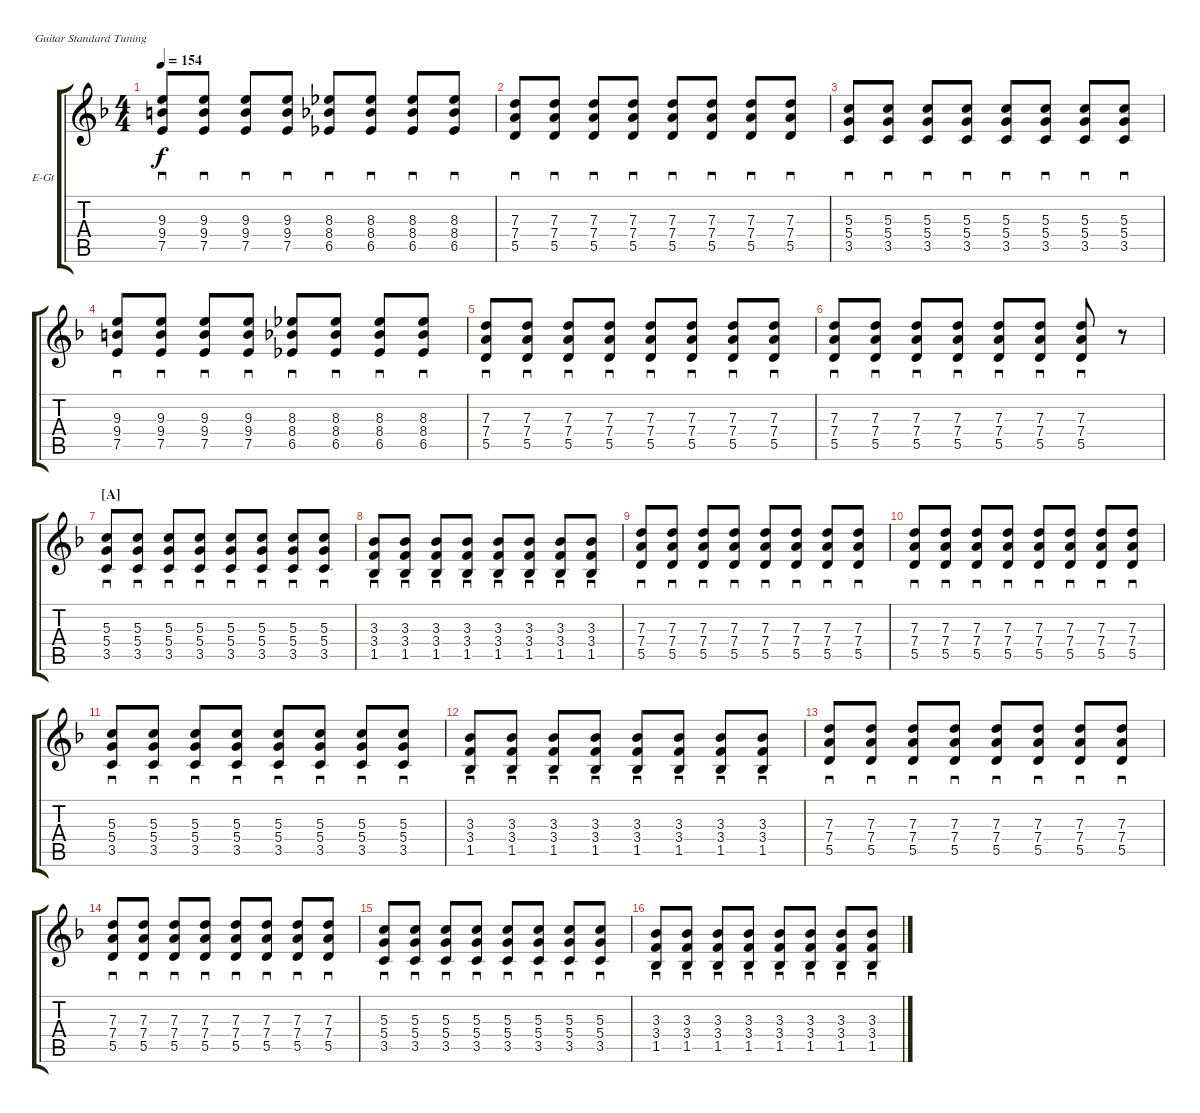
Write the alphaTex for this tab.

\bracketExtendMode groupsimilarinstruments
\firstSystemTrackNameOrientation horizontal
\otherSystemsTrackNameOrientation horizontal
\track ("Nick Valensi" "E-Gt") {instrument distortionguitar}
\staff {score tabs}
\tuning (E4 B3 G3 D3 A2 E2)
\ts (4 4)
\tempo 154
\clef g2
\ks f
(9.3 9.4 7.5).8{sd dy f} (9.3 9.4 7.5).8{sd} (9.3 9.4 7.5).8{sd} (9.3 9.4 7.5).8{sd} (8.3 8.4 6.5).8{sd} (8.3 8.4 6.5).8{sd} (8.3 8.4 6.5).8{sd} (8.3 8.4 6.5).8{sd} |
(7.3 7.4 5.5).8{sd} (7.3 7.4 5.5).8{sd} (7.3 7.4 5.5).8{sd} (7.3 7.4 5.5).8{sd} (7.3 7.4 5.5).8{sd} (7.3 7.4 5.5).8{sd} (7.3 7.4 5.5).8{sd} (7.3 7.4 5.5).8{sd} |
(5.3 5.4 3.5).8{sd} (5.3 5.4 3.5).8{sd} (5.3 5.4 3.5).8{sd} (5.3 5.4 3.5).8{sd} (5.3 5.4 3.5).8{sd} (5.3 5.4 3.5).8{sd} (5.3 5.4 3.5).8{sd} (5.3 5.4 3.5).8{sd} |
(9.3 9.4 7.5).8{sd} (9.3 9.4 7.5).8{sd} (9.3 9.4 7.5).8{sd} (9.3 9.4 7.5).8{sd} (8.3 8.4 6.5).8{sd} (8.3 8.4 6.5).8{sd} (8.3 8.4 6.5).8{sd} (8.3 8.4 6.5).8{sd} |
(7.3 7.4 5.5).8{sd} (7.3 7.4 5.5).8{sd} (7.3 7.4 5.5).8{sd} (7.3 7.4 5.5).8{sd} (7.3 7.4 5.5).8{sd} (7.3 7.4 5.5).8{sd} (7.3 7.4 5.5).8{sd} (7.3 7.4 5.5).8{sd} |
(7.3 7.4 5.5).8{sd} (7.3 7.4 5.5).8{sd} (7.3 7.4 5.5).8{sd} (7.3 7.4 5.5).8{sd} (7.3 7.4 5.5).8{sd} (7.3 7.4 5.5).8{sd} (7.3 7.4 5.5).8{sd} r.8 |
\section ("A" "")
(5.3 5.4 3.5).8{sd} (5.3 5.4 3.5).8{sd} (5.3 5.4 3.5).8{sd} (5.3 5.4 3.5).8{sd} (5.3 5.4 3.5).8{sd} (5.3 5.4 3.5).8{sd} (5.3 5.4 3.5).8{sd} (5.3 5.4 3.5).8{sd} |
(3.3 3.4 1.5).8{sd} (3.3 3.4 1.5).8{sd} (3.3 3.4 1.5).8{sd} (3.3 3.4 1.5).8{sd} (3.3 3.4 1.5).8{sd} (3.3 3.4 1.5).8{sd} (3.3 3.4 1.5).8{sd} (3.3 3.4 1.5).8{sd} |
(7.3 7.4 5.5).8{sd} (7.3 7.4 5.5).8{sd} (7.3 7.4 5.5).8{sd} (7.3 7.4 5.5).8{sd} (7.3 7.4 5.5).8{sd} (7.3 7.4 5.5).8{sd} (7.3 7.4 5.5).8{sd} (7.3 7.4 5.5).8{sd} |
(7.3 7.4 5.5).8{sd} (7.3 7.4 5.5).8{sd} (7.3 7.4 5.5).8{sd} (7.3 7.4 5.5).8{sd} (7.3 7.4 5.5).8{sd} (7.3 7.4 5.5).8{sd} (7.3 7.4 5.5).8{sd} (7.3 7.4 5.5).8{sd} |
(5.3 5.4 3.5).8{sd} (5.3 5.4 3.5).8{sd} (5.3 5.4 3.5).8{sd} (5.3 5.4 3.5).8{sd} (5.3 5.4 3.5).8{sd} (5.3 5.4 3.5).8{sd} (5.3 5.4 3.5).8{sd} (5.3 5.4 3.5).8{sd} |
(3.3 3.4 1.5).8{sd} (3.3 3.4 1.5).8{sd} (3.3 3.4 1.5).8{sd} (3.3 3.4 1.5).8{sd} (3.3 3.4 1.5).8{sd} (3.3 3.4 1.5).8{sd} (3.3 3.4 1.5).8{sd} (3.3 3.4 1.5).8{sd} |
(7.3 7.4 5.5).8{sd} (7.3 7.4 5.5).8{sd} (7.3 7.4 5.5).8{sd} (7.3 7.4 5.5).8{sd} (7.3 7.4 5.5).8{sd} (7.3 7.4 5.5).8{sd} (7.3 7.4 5.5).8{sd} (7.3 7.4 5.5).8{sd} |
(7.3 7.4 5.5).8{sd} (7.3 7.4 5.5).8{sd} (7.3 7.4 5.5).8{sd} (7.3 7.4 5.5).8{sd} (7.3 7.4 5.5).8{sd} (7.3 7.4 5.5).8{sd} (7.3 7.4 5.5).8{sd} (7.3 7.4 5.5).8{sd} |
(5.3 5.4 3.5).8{sd} (5.3 5.4 3.5).8{sd} (5.3 5.4 3.5).8{sd} (5.3 5.4 3.5).8{sd} (5.3 5.4 3.5).8{sd} (5.3 5.4 3.5).8{sd} (5.3 5.4 3.5).8{sd} (5.3 5.4 3.5).8{sd} |
(3.3 3.4 1.5).8{sd} (3.3 3.4 1.5).8{sd} (3.3 3.4 1.5).8{sd} (3.3 3.4 1.5).8{sd} (3.3 3.4 1.5).8{sd} (3.3 3.4 1.5).8{sd} (3.3 3.4 1.5).8{sd} (3.3 3.4 1.5).8{sd}
